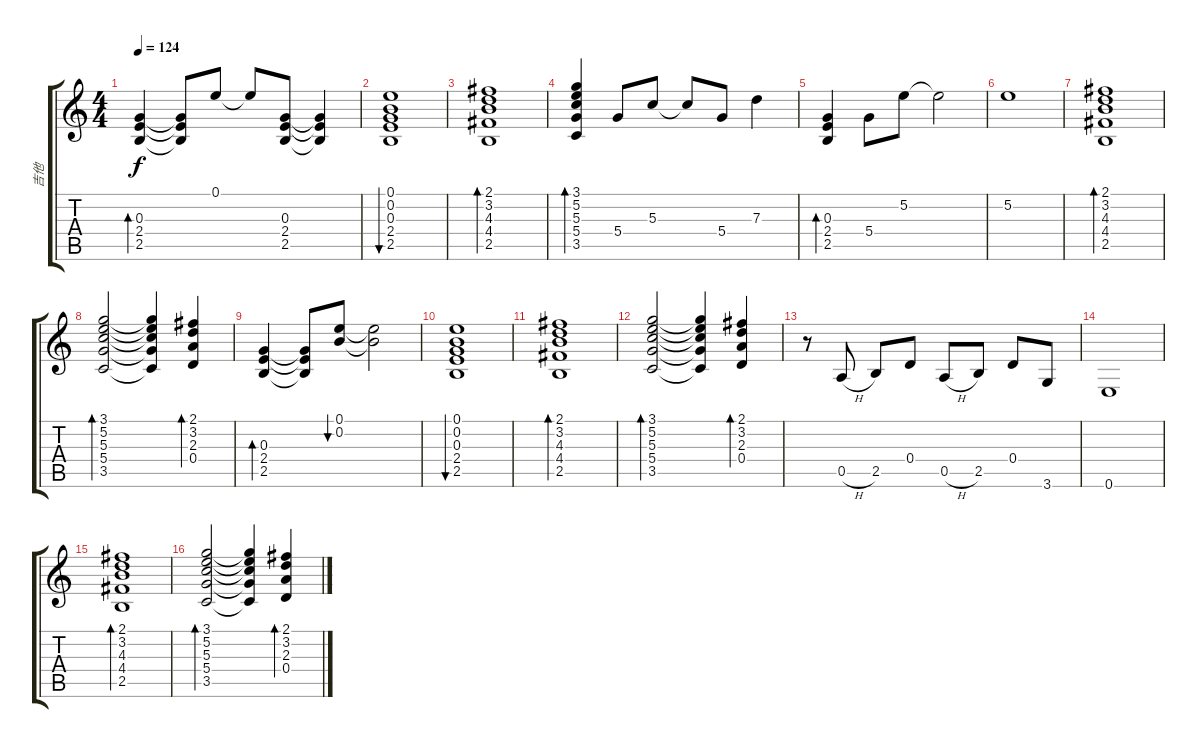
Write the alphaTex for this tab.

\track ("吉他" "吉他") {instrument electricguitarclean}
\staff {score tabs}
\tuning (E4 B3 G3 D3 A2 E2) {hide}
\ts (4 4)
\tempo 124
\clef g2
\ks c
(0.3 2.4 2.5).4{bd 120 dy f} (0.3{t} 2.4{t} 2.5{t}).8 0.1.8 0.1{t}.8 (0.3 2.4 2.5).8 (0.3{t} 2.4{t} 2.5{t}).4 |
(0.1 0.2 0.3 2.4 2.5).1{bu 240} |
(2.1 3.2 4.3 4.4 2.5).1{bd 120} |
(3.1 5.2 5.3 5.4 3.5).4{bd 120} 5.4.8 5.3.8 5.3{t}.8 5.4.8 7.3.4 |
(0.3 2.4 2.5).4{bd 60} 5.4.8 5.2.8 5.2{t}.2 |
5.2.1 |
(2.1 3.2 4.3 4.4 2.5).1{bd 120} |
(3.1 5.2 5.3 5.4 3.5).2{bd 120} (3.1{t} 5.2{t} 5.3{t} 5.4{t} 3.5{t}).4 (2.1 3.2 2.3 0.4).4{bd 60} |
(0.3 2.4 2.5).4{bd 120} (0.3{t} 2.4{t} 2.5{t}).8 (0.1 0.2).8{bu 120} (0.1{t} 0.2{t}).2 |
(0.1 0.2 0.3 2.4 2.5).1{bu 240} |
(2.1 3.2 4.3 4.4 2.5).1{bd 120} |
(3.1 5.2 5.3 5.4 3.5).2{bd 120} (3.1{t} 5.2{t} 5.3{t} 5.4{t} 3.5{t}).4 (2.1 3.2 2.3 0.4).4{bd 60} |
r.8 0.5{h}.8 2.5.8 0.4.8 0.5{h}.8 2.5.8 0.4.8 3.6.8 |
0.6.1 |
(2.1 3.2 4.3 4.4 2.5).1{bd 120} |
(3.1 5.2 5.3 5.4 3.5).2{bd 120} (3.1{t} 5.2{t} 5.3{t} 5.4{t} 3.5{t}).4 (2.1 3.2 2.3 0.4).4{bd 60}
